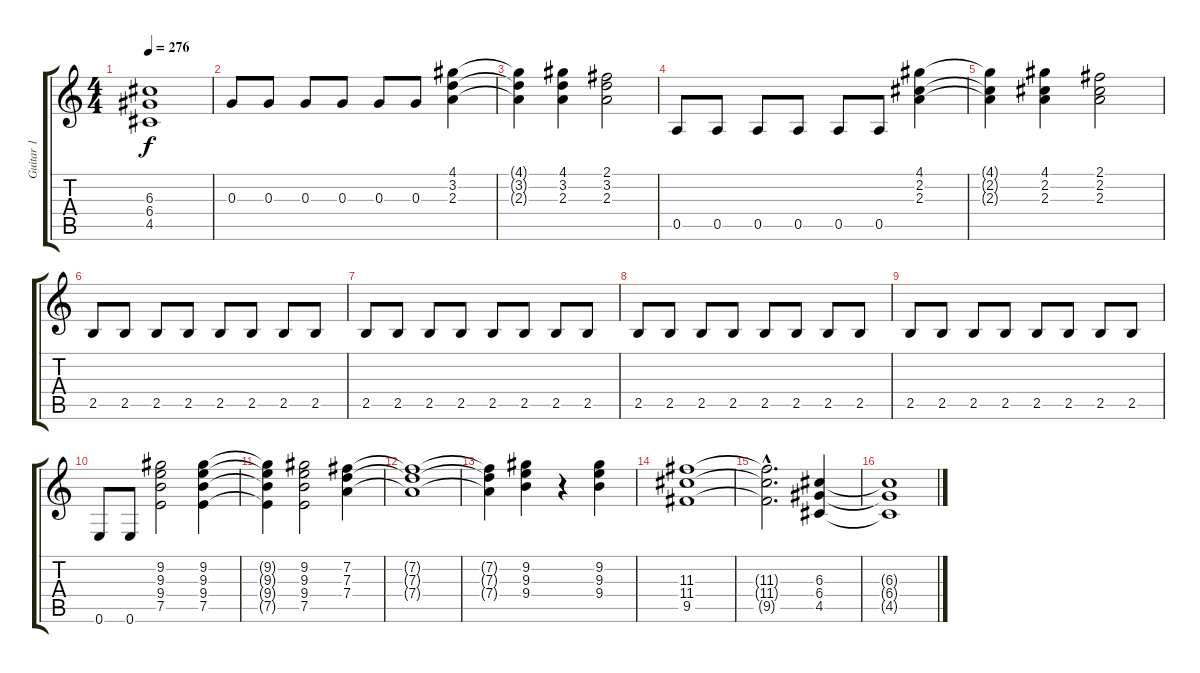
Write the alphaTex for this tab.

\track ("Guitar 1" "Guitar 1") {instrument overdrivenguitar}
\staff {score tabs}
\tuning (E4 B3 G3 D3 A2 E2) {hide}
\ts (4 4)
\tempo 276
\clef g2
\ks c
(6.3{t} 6.4{t} 4.5{t}).1{dy f} |
0.3.8 0.3.8 0.3.8 0.3.8 0.3.8 0.3.8 (4.1 3.2 2.3).4 |
(4.1{t} 3.2{t} 2.3{t}).4 (4.1 3.2 2.3).4 (2.1 3.2 2.3).2 |
0.5.8 0.5.8 0.5.8 0.5.8 0.5.8 0.5.8 (4.1 2.2 2.3).4 |
(4.1{t} 2.2{t} 2.3{t}).4 (4.1 2.2 2.3).4 (2.1 2.2 2.3).2 |
2.5.8 2.5.8 2.5.8 2.5.8 2.5.8 2.5.8 2.5.8 2.5.8 |
2.5.8 2.5.8 2.5.8 2.5.8 2.5.8 2.5.8 2.5.8 2.5.8 |
2.5.8 2.5.8 2.5.8 2.5.8 2.5.8 2.5.8 2.5.8 2.5.8 |
2.5.8 2.5.8 2.5.8 2.5.8 2.5.8 2.5.8 2.5.8 2.5.8 |
0.6.8 0.6.8 (9.2 9.3 9.4 7.5).2 (9.2 9.3 9.4 7.5).4 |
(9.2{t} 9.3{t} 9.4{t} 7.5{t}).4 (9.2 9.3 9.4 7.5).2 (7.2 7.3 7.4).4 |
(7.2{t} 7.3{t} 7.4{t}).1 |
(7.2{t} 7.3{t} 7.4{t}).4 (9.2 9.3 9.4).4 r.4 (9.2 9.3 9.4).4 |
(11.3 11.4 9.5).1 |
(11.3{hac t} 11.4{hac t} 9.5{hac t}).2{d} (6.3 6.4 4.5).4 |
(6.3{t} 6.4{t} 4.5{t}).1
